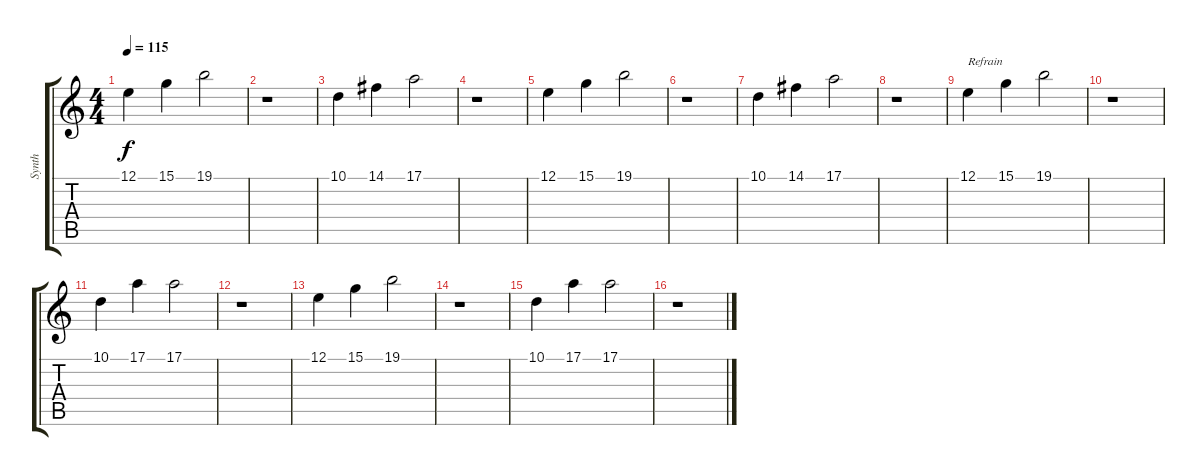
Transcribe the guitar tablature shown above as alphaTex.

\track ("Synth" "Synth") {instrument pad1newage}
\staff {score tabs}
\tuning (E4 B3 G3 D3 A2 E2) {hide}
\ts (4 4)
\tempo 115
\clef g2
\ks c
12.1.4{dy f} 15.1.4 19.1.2 |
r.1 |
10.1.4 14.1.4 17.1.2 |
r.1 |
12.1.4 15.1.4 19.1.2 |
r.1 |
10.1.4 14.1.4 17.1.2 |
r.1 |
12.1.4{txt "Refrain"} 15.1.4 19.1.2 |
r.1 |
10.1.4 17.1.4 17.1.2 |
r.1 |
12.1.4 15.1.4 19.1.2 |
r.1 |
10.1.4 17.1.4 17.1.2 |
r.1
